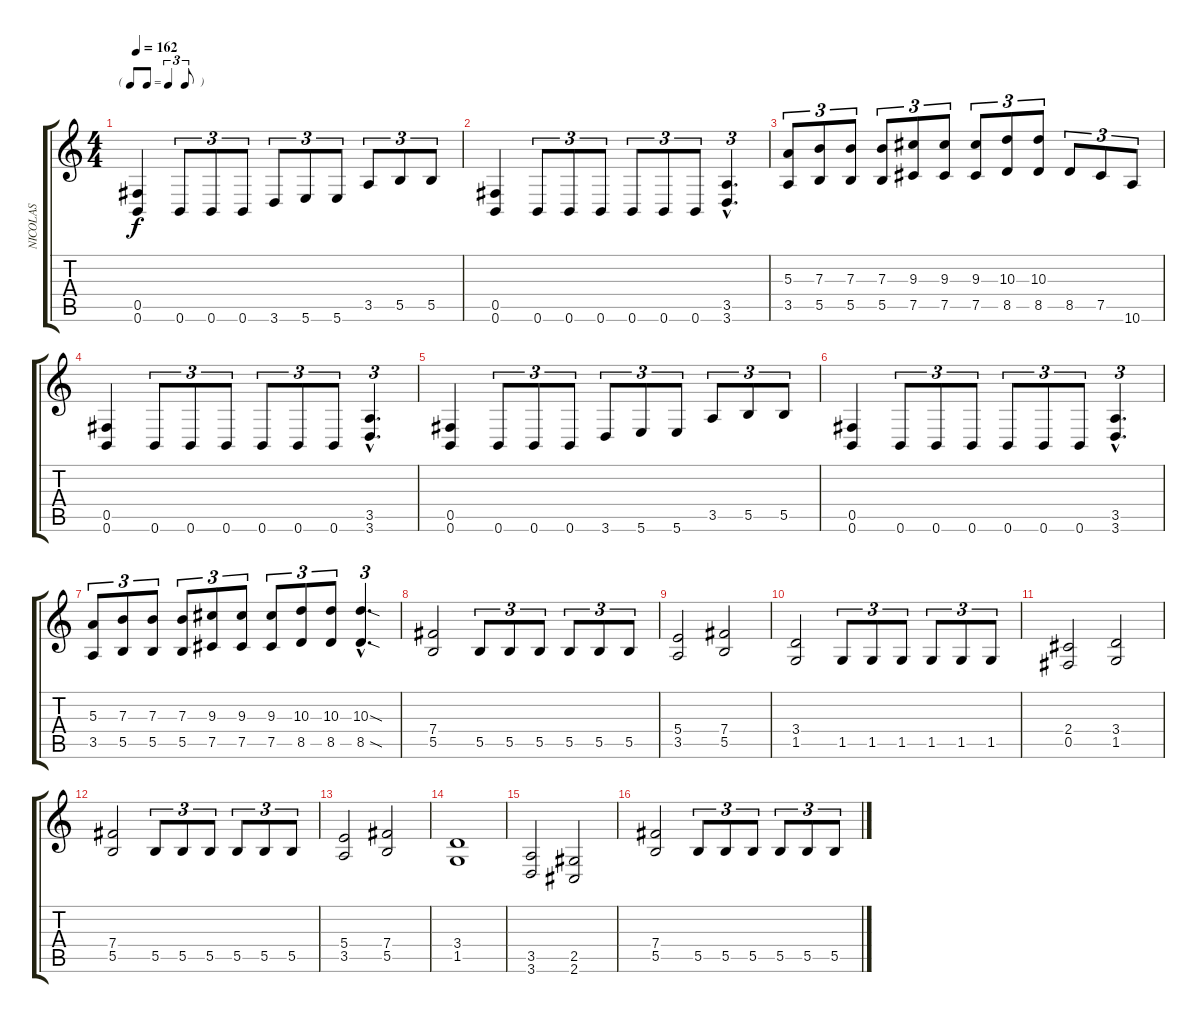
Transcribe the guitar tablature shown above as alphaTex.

\track ("NICOLAS" "NICOLAS") {instrument overdrivenguitar}
\staff {score tabs}
\tuning (Db4 Ab3 E3 B2 Gb2 B1) {hide}
\ts (4 4)
\tf triplet8th
\tempo 162
\clef g2
\ks c
(0.5 0.6).4{dy f} 0.6.8{tu (3 2)} 0.6.8{tu (3 2)} 0.6.8{tu (3 2)} 3.6.8{tu (3 2)} 5.6.8{tu (3 2)} 5.6.8{tu (3 2)} 3.5.8{tu (3 2)} 5.5.8{tu (3 2)} 5.5.8{tu (3 2)} |
(0.5 0.6).4 0.6.8{tu (3 2)} 0.6.8{tu (3 2)} 0.6.8{tu (3 2)} 0.6.8{tu (3 2)} 0.6.8{tu (3 2)} 0.6.8{tu (3 2)} (3.5{hac} 3.6{hac}).4{d tu (3 2)} |
(5.3 3.5).8{tu (3 2)} (7.3 5.5).8{tu (3 2)} (7.3 5.5).8{tu (3 2)} (7.3 5.5).8{tu (3 2)} (9.3 7.5).8{tu (3 2)} (9.3 7.5).8{tu (3 2)} (9.3 7.5).8{tu (3 2)} (10.3 8.5).8{tu (3 2)} (10.3 8.5).8{tu (3 2)} 8.5.8{tu (3 2)} 7.5.8{tu (3 2)} 10.6.8{tu (3 2)} |
(0.5 0.6).4 0.6.8{tu (3 2)} 0.6.8{tu (3 2)} 0.6.8{tu (3 2)} 0.6.8{tu (3 2)} 0.6.8{tu (3 2)} 0.6.8{tu (3 2)} (3.5{hac} 3.6{hac}).4{d tu (3 2)} |
(0.5 0.6).4 0.6.8{tu (3 2)} 0.6.8{tu (3 2)} 0.6.8{tu (3 2)} 3.6.8{tu (3 2)} 5.6.8{tu (3 2)} 5.6.8{tu (3 2)} 3.5.8{tu (3 2)} 5.5.8{tu (3 2)} 5.5.8{tu (3 2)} |
(0.5 0.6).4 0.6.8{tu (3 2)} 0.6.8{tu (3 2)} 0.6.8{tu (3 2)} 0.6.8{tu (3 2)} 0.6.8{tu (3 2)} 0.6.8{tu (3 2)} (3.5{hac} 3.6{hac}).4{d tu (3 2)} |
(5.3 3.5).8{tu (3 2)} (7.3 5.5).8{tu (3 2)} (7.3 5.5).8{tu (3 2)} (7.3 5.5).8{tu (3 2)} (9.3 7.5).8{tu (3 2)} (9.3 7.5).8{tu (3 2)} (9.3 7.5).8{tu (3 2)} (10.3 8.5).8{tu (3 2)} (10.3 8.5).8{tu (3 2)} (10.3{sod hac} 8.5{sod hac}).4{d tu (3 2)} |
(7.4 5.5).2 5.5.8{tu (3 2)} 5.5.8{tu (3 2)} 5.5.8{tu (3 2)} 5.5.8{tu (3 2)} 5.5.8{tu (3 2)} 5.5.8{tu (3 2)} |
(5.4 3.5).2 (7.4 5.5).2 |
(3.4 1.5).2 1.5.8{tu (3 2)} 1.5.8{tu (3 2)} 1.5.8{tu (3 2)} 1.5.8{tu (3 2)} 1.5.8{tu (3 2)} 1.5.8{tu (3 2)} |
(2.4 0.5).2 (3.4 1.5).2 |
(7.4 5.5).2 5.5.8{tu (3 2)} 5.5.8{tu (3 2)} 5.5.8{tu (3 2)} 5.5.8{tu (3 2)} 5.5.8{tu (3 2)} 5.5.8{tu (3 2)} |
(5.4 3.5).2 (7.4 5.5).2 |
(3.4 1.5).1 |
(3.5 3.6).2 (2.5 2.6).2 |
(7.4 5.5).2 5.5.8{tu (3 2)} 5.5.8{tu (3 2)} 5.5.8{tu (3 2)} 5.5.8{tu (3 2)} 5.5.8{tu (3 2)} 5.5.8{tu (3 2)}
